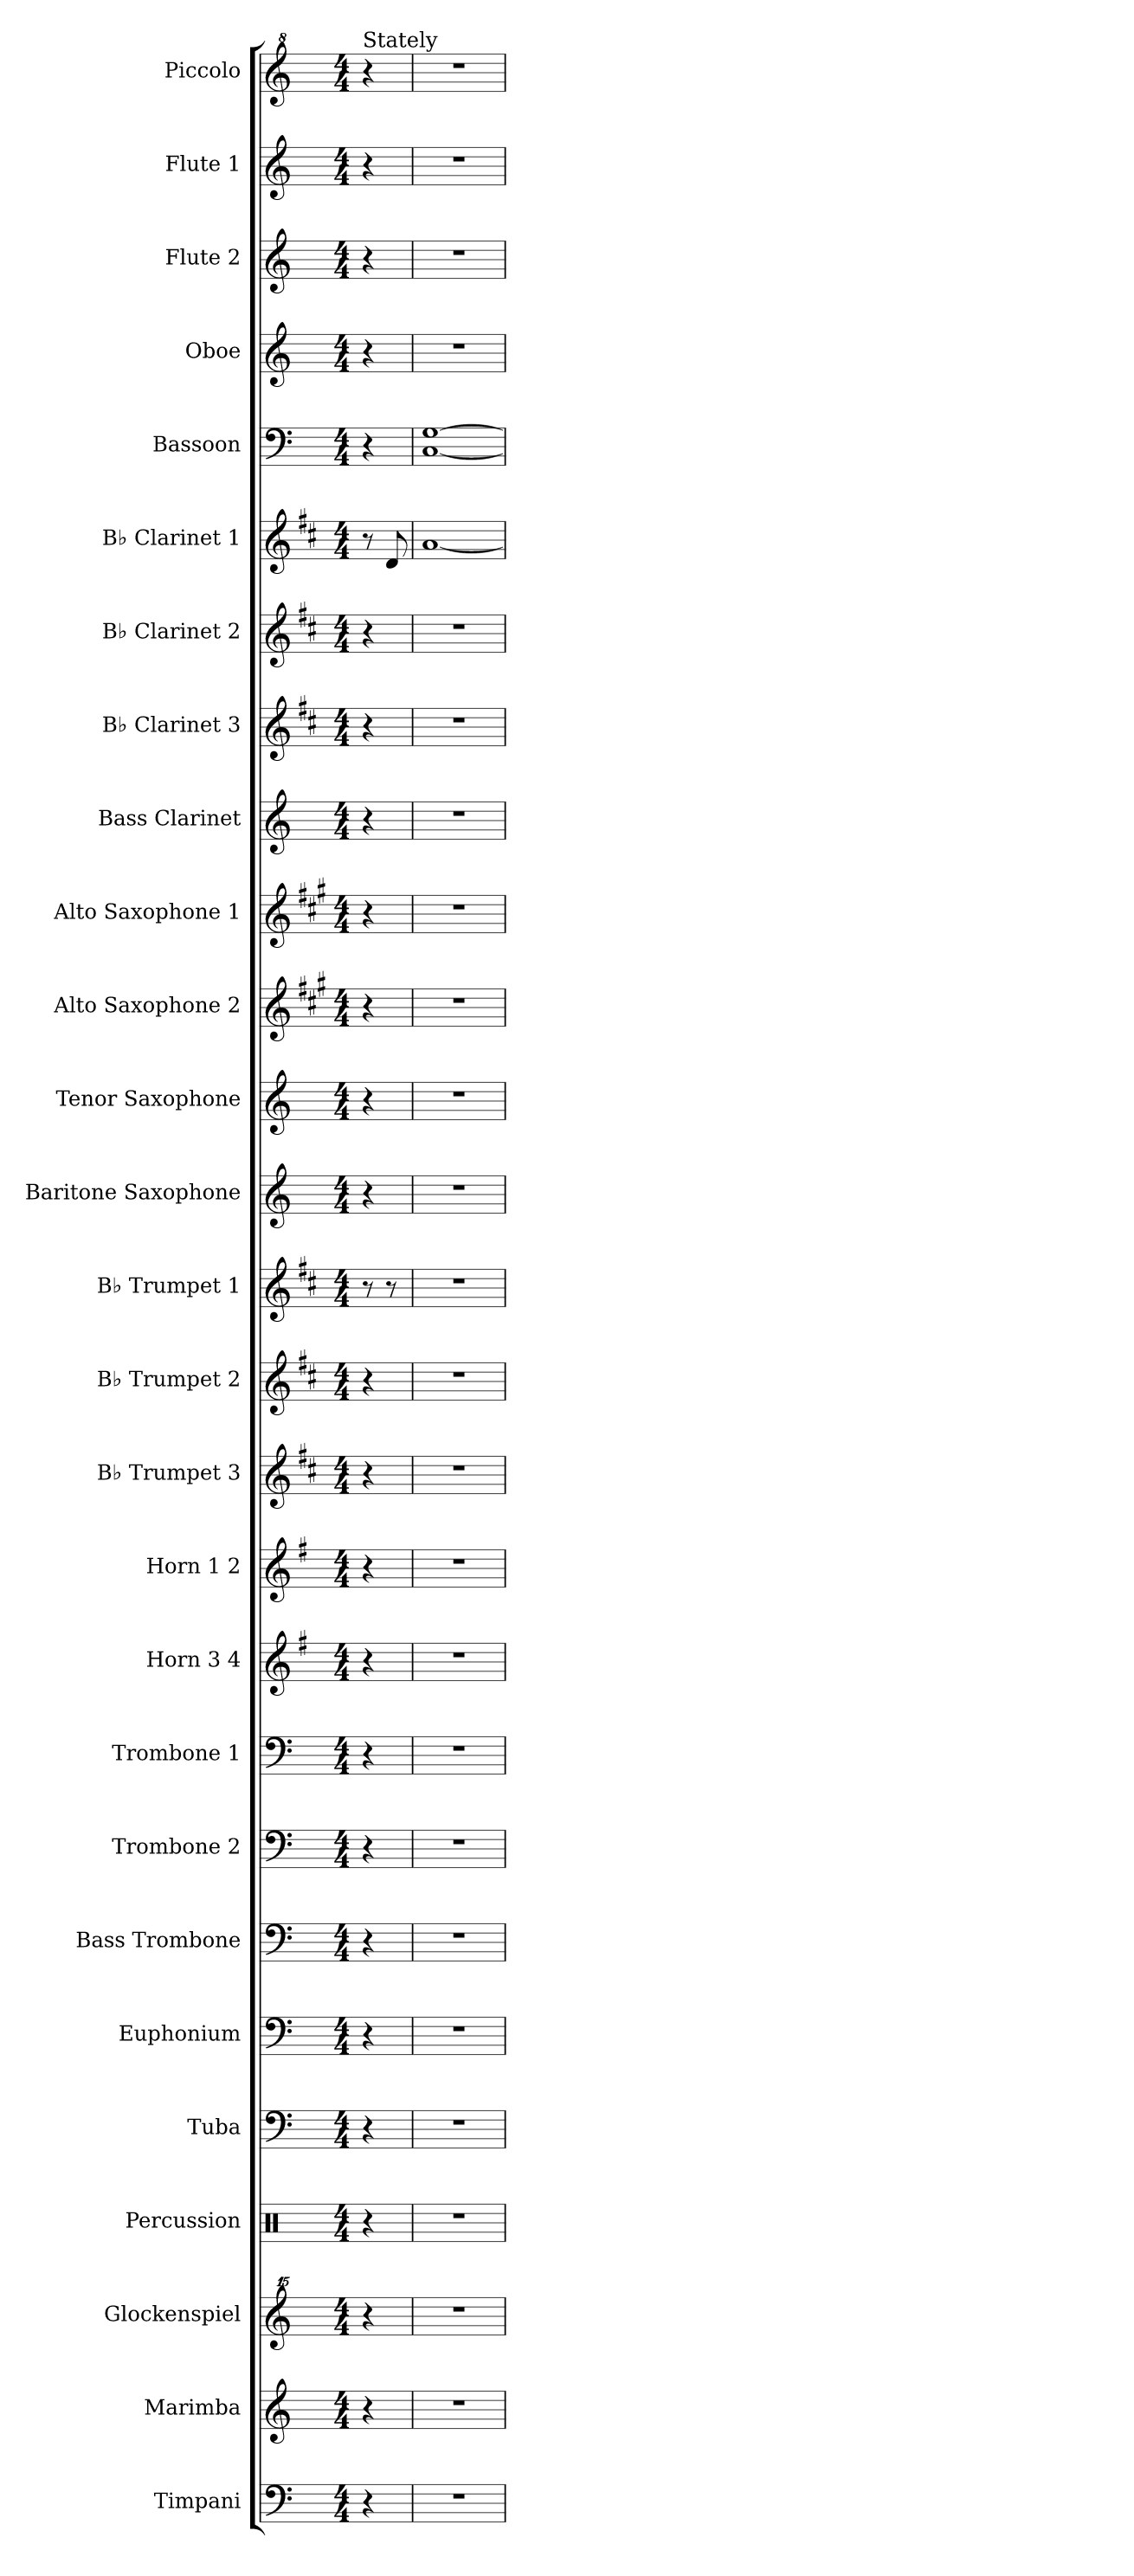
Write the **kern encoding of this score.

**kern	**kern	**kern	**kern	**kern	**kern	**kern	**kern	**kern	**kern	**kern	**kern	**kern	**kern	**kern	**kern	**kern	**kern	**kern	**kern	**kern	**kern	**kern	**kern	**kern	**kern	**kern
*part27	*part26	*part25	*part24	*part23	*part22	*part21	*part20	*part19	*part18	*part17	*part16	*part15	*part14	*part13	*part12	*part11	*part10	*part9	*part8	*part7	*part6	*part5	*part4	*part3	*part2	*part1
*staff27	*staff26	*staff25	*staff24	*staff23	*staff22	*staff21	*staff20	*staff19	*staff18	*staff17	*staff16	*staff15	*staff14	*staff13	*staff12	*staff11	*staff10	*staff9	*staff8	*staff7	*staff6	*staff5	*staff4	*staff3	*staff2	*staff1
*I"Timpani	*I"Marimba	*I"Glockenspiel	*I"Percussion	*I"Tuba	*I"Euphonium	*I"Bass Trombone	*I"Trombone 2	*I"Trombone 1	*I"Horn 3 4	*I"Horn 1 2	*I"B♭ Trumpet 3	*I"B♭ Trumpet 2	*I"B♭ Trumpet 1	*I"Baritone Saxophone	*I"Tenor Saxophone	*I"Alto Saxophone 2	*I"Alto Saxophone 1	*I"Bass Clarinet	*I"B♭ Clarinet 3	*I"B♭ Clarinet 2	*I"B♭ Clarinet 1	*I"Bassoon	*I"Oboe	*I"Flute 2	*I"Flute 1	*I"Piccolo
*I'Timp.	*I'Mrm.	*I'Glk.	*I'Perc.	*I'Tu.	*I'Eu.	*I'B. Trb.	*I'Trb. 2	*I'Trb. 1	*I'Hn. 3 4	*I'Hn. 1 2	*I'Tpt. 3	*I'Tpt. 2	*I'Tpt. 1	*I'Bar. Sax.	*I'T. Sax.	*I'A. Sax. 2	*I'A. Sax. 1	*I'B. Cl.	*I'B♭ Cl. 3	*I'B♭ Cl. 2	*I'B♭ Cl. 1	*I'Bsn.	*I'Ob.	*I'Fl. 2	*I'Fl. 1	*I'Picc.
*clefF4	*clefG2	*clefG^^2	*clefX	*clefF4	*clefF4	*clefF4	*clefF4	*clefF4	*clefG2	*clefG2	*clefG2	*clefG2	*clefG2	*clefG2	*clefG2	*clefG2	*clefG2	*clefG2	*clefG2	*clefG2	*clefG2	*clefF4	*clefG2	*clefG2	*clefG2	*clefG^2
*	*	*	*	*	*	*	*	*	*ITrd4c7	*ITrd4c7	*ITrd1c2	*ITrd1c2	*ITrd1c2	*ITrd12c21	*ITrd8c14	*ITrd5c9	*ITrd5c9	*ITrd8c14	*ITrd1c2	*ITrd1c2	*ITrd1c2	*	*	*	*	*ITrd-7c-12
*k[]	*k[]	*k[]	*k[]	*k[]	*k[]	*k[]	*k[]	*k[]	*k[]	*k[]	*k[]	*k[]	*k[]	*k[]	*k[]	*k[]	*k[]	*k[]	*k[]	*k[]	*k[]	*k[]	*k[]	*k[]	*k[]	*k[]
*C:	*C:	*C:	*C:	*C:	*C:	*C:	*C:	*C:	*C:	*C:	*C:	*C:	*C:	*C:	*C:	*C:	*C:	*C:	*C:	*C:	*C:	*C:	*C:	*C:	*C:	*C:
*M4/4	*M4/4	*M4/4	*M4/4	*M4/4	*M4/4	*M4/4	*M4/4	*M4/4	*M4/4	*M4/4	*M4/4	*M4/4	*M4/4	*M4/4	*M4/4	*M4/4	*M4/4	*M4/4	*M4/4	*M4/4	*M4/4	*M4/4	*M4/4	*M4/4	*M4/4	*M4/4
=	=	=	=	=	=	=	=	=	=	=	=	=	=	=	=	=	=	=	=	=	=	=	=	=	=	=
!	!	!	!	!	!	!	!	!	!	!	!	!	!	!	!	!	!	!	!	!	!	!	!	!	!	!LO:TX:a:t=Stately
4r	4r	4r	4r	4r	4r	4r	4r	4r	4r	4r	4r	4r	8r	4r	4r	4r	4r	4r	4r	4r	8r	4r	4r	4r	4r	4r
.	.	.	.	.	.	.	.	.	.	.	.	.	8r	.	.	.	.	.	.	.	8c/	.	.	.	.	.
=1	=1	=1	=1	=1	=1	=1	=1	=1	=1	=1	=1	=1	=1	=1	=1	=1	=1	=1	=1	=1	=1	=1	=1	=1	=1	=1
1r	1r	1r	1r	1r	1r	1r	1r	1r	1r	1r	1r	1r	1r	1r	1r	1r	1r	1r	1r	1r	[1g	[1C [1G	1r	1r	1r	1r
=	=	=	=	=	=	=	=	=	=	=	=	=	=	=	=	=	=	=	=	=	=	=	=	=	=	=
*-	*-	*-	*-	*-	*-	*-	*-	*-	*-	*-	*-	*-	*-	*-	*-	*-	*-	*-	*-	*-	*-	*-	*-	*-	*-	*-
